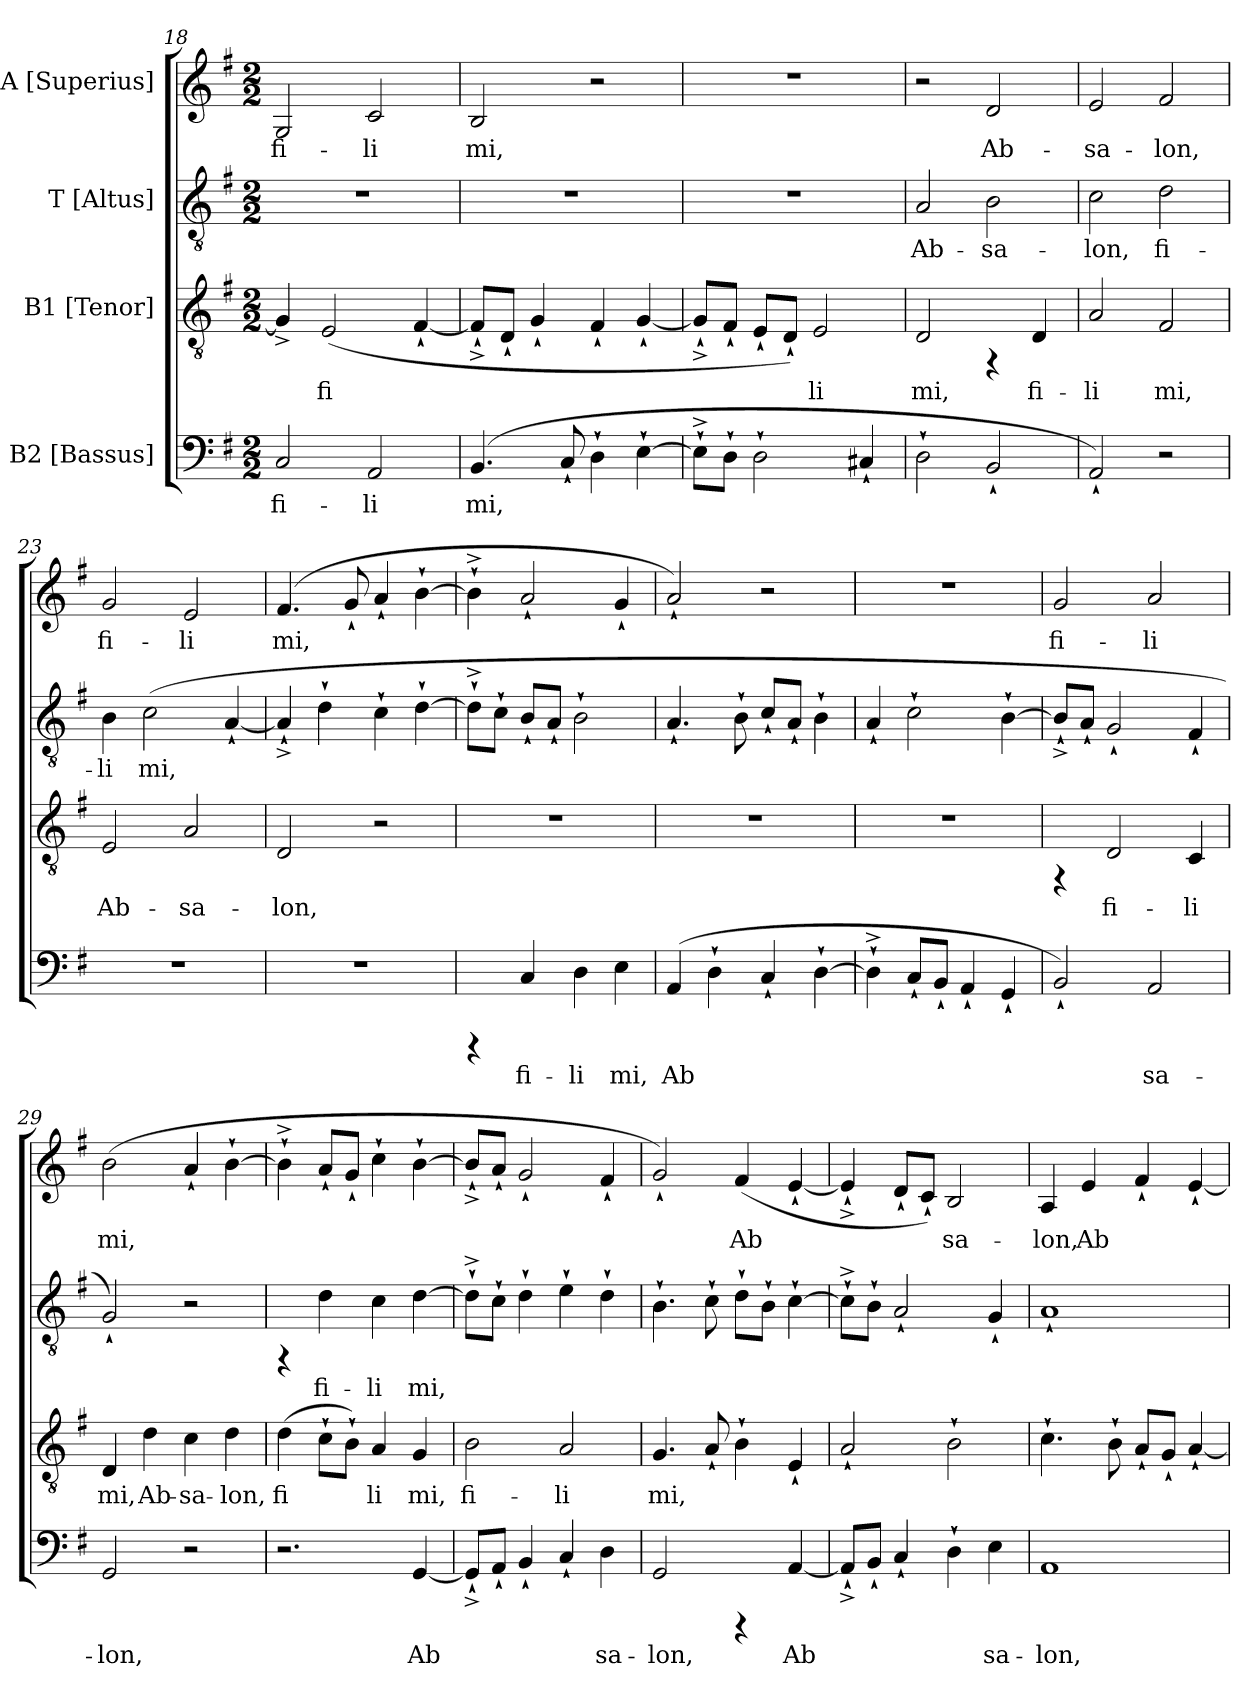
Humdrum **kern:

**kern	**text	**kern	**text	**kern	**text	**kern	**text
*part4	*part4	*part3	*part3	*part2	*part2	*part1	*part1
*staff4	*staff4	*staff3	*staff3	*staff2	*staff2	*staff1	*staff1
*I"B2 [Bassus]	*	*I"B1 [Tenor]	*	*I"T [Altus]	*	*I"A [Superius]	*
*clefF4	*	*clefGv2	*	*clefGv2	*	*clefG2	*
*k[f#]	*	*k[f#]	*	*k[f#]	*	*k[f#]	*
*G:	*	*G:	*	*G:	*	*G:	*
*M2/2	*	*M2/2	*	*M2/2	*	*M2/2	*
=18	=18	=18	=18	=18	=18	=18	=18
!	!LO:LY:b	!	!LO:LY:b	!	!	!	!LO:LY:b
2C/	fi-	4G^</]	.	1r	.	2G/	fi-
!	!	!	!LO:LY:b	!	!	!	!
.	.	(>2E/	fi-	.	.	.	.
!	!LO:LY:b	!	!	!	!	!	!LO:LY:b
2AA/	-li	.	.	.	.	2c/	-li
!	!	!	!LO:LY:b	!	!	!	!
.	.	[<4F#`</	--	.	.	.	.
=19	=19	=19	=19	=19	=19	=19	=19
!	!LO:LY:b	!	!	!	!	!	!LO:LY:b
(>4.BB/	mi,	8F#^>`</L]	.	1r	.	2B/	mi,
.	.	8D`</J	.	.	.	.	.
.	.	4G`</	.	.	.	.	.
!	!LO:LY:b	!	!	!	!	!	!
8C`</	.	.	.	.	.	.	.
!	!LO:LY:b	!	!	!	!	!	!
4D`>\	.	4F#`</	.	.	.	2r	.
!	!LO:LY:b	!	!	!	!	!	!
[>4E`>\	.	[<4G`</	.	.	.	.	.
!!LO:PB:g=z
=20	=20	=20	=20	=20	=20	=20	=20
!	!	!	!LO:LY:b	!	!	!	!
8E^>`>\L]	.	8G^>`</L]	-	1r	.	1r	.
!	!	!	!LO:LY:b	!	!	!	!
8D`>\J	.	8F#`</J	.	.	.	.	.
!	!	!	!LO:LY:b	!	!	!	!
2D`>\	.	8E`</L	.	.	.	.	.
!	!	!	!LO:LY:b	!	!	!	!
.	.	8D`</J)	.	.	.	.	.
!	!	!	!LO:LY:b	!	!	!	!
.	.	2E/	li	.	.	.	.
4C#X`</	.	.	.	.	.	.	.
=21	=21	=21	=21	=21	=21	=21	=21
!	!	!	!LO:LY:b	!	!LO:LY:b	!	!
2D`>\	.	2D/	mi,	2A/	Ab-	2r	.
!	!	!	!	!	!LO:LY:b	!	!LO:LY:b
2BB`</	.	4rFF	.	2B\	-sa-	2d/	Ab-
!	!	!	!LO:LY:b	!	!	!	!
.	.	4D/	fi-	.	.	.	.
=22	=22	=22	=22	=22	=22	=22	=22
!	!	!	!LO:LY:b	!	!LO:LY:b	!	!LO:LY:b
2AA`</)	.	2A/	-li	2c\	-lon,	2e/	-sa-
!	!	!	!LO:LY:b	!	!LO:LY:b	!	!LO:LY:b
2r	.	2F#/	mi,	2d\	fi-	2f#/	-lon,
=23	=23	=23	=23	=23	=23	=23	=23
!	!	!	!LO:LY:b	!	!LO:LY:b	!	!LO:LY:b
1r	.	2E/	Ab-	4B\	-li	2g/	fi-
!	!	!	!	!	!LO:LY:b	!	!
.	.	.	.	(>2c\	mi,	.	.
!	!	!	!LO:LY:b	!	!	!	!LO:LY:b
.	.	2A/	-sa-	.	.	2e/	-li
!	!	!	!	!	!LO:LY:b	!	!
.	.	.	.	[<4A`</	.	.	.
=24	=24	=24	=24	=24	=24	=24	=24
!	!	!	!LO:LY:b	!	!	!	!LO:LY:b
1r	.	2D/	-lon,	4A^>`</]	.	(>4.f#/	mi,
.	.	.	.	4d`>\	.	.	.
!	!	!	!	!	!	!	!LO:LY:b
.	.	.	.	.	.	8g`</	.
!	!	!	!	!	!	!	!LO:LY:b
.	.	2r	.	4c`>\	.	4a`</	.
!	!	!	!	!	!	!	!LO:LY:b
.	.	.	.	[>4d`>\	.	[>4b`>\	.
=25	=25	=25	=25	=25	=25	=25	=25
4rCCC	.	1r	.	8d^>`>\L]	.	4b^>`>\]	.
.	.	.	.	8c`>\J	.	.	.
!	!LO:LY:b	!	!	!	!	!	!
4C/	fi-	.	.	8B`</L	.	2a`</	.
.	.	.	.	8A`</J	.	.	.
!	!LO:LY:b	!	!	!	!	!	!
4D\	-li	.	.	2B`>\	.	.	.
!	!LO:LY:b	!	!	!	!	!	!
4E\	mi,	.	.	.	.	4g`</	.
!!LO:LB:g=z
=26	=26	=26	=26	=26	=26	=26	=26
!	!LO:LY:b	!	!	!	!	!	!
(>4AA/	Ab-	1r	.	4.A`</	.	2a`</)	.
!	!LO:LY:b	!	!	!	!	!	!
4D`>\	--	.	.	.	.	.	.
.	.	.	.	8B`>\	.	.	.
!	!LO:LY:b	!	!	!	!	!	!
4C`</	--	.	.	8c`</L	.	2r	.
.	.	.	.	8A`</J	.	.	.
!	!LO:LY:b	!	!	!	!	!	!
[>4D`>\	--	.	.	4B`>\	.	.	.
=27	=27	=27	=27	=27	=27	=27	=27
4D^>`>\]	.	1r	.	4A`</	.	1r	.
8C`</L	.	.	.	2c`>\	.	.	.
8BB`</J	.	.	.	.	.	.	.
4AA`</	.	.	.	.	.	.	.
4GG`</	.	.	.	[>4B`>\	.	.	.
=28	=28	=28	=28	=28	=28	=28	=28
!	!LO:LY:b	!	!	!	!	!	!LO:LY:b
2BB`</)	-	4rFF	.	8B^>`</L]	.	2g/	fi-
.	.	.	.	8A`</J	.	.	.
!	!	!	!LO:LY:b	!	!	!	!
.	.	2D/	fi-	2G`</	.	.	.
!	!LO:LY:b	!	!	!	!	!	!LO:LY:b
2AA/	sa-	.	.	.	.	2a/	-li
!	!	!	!LO:LY:b	!	!	!	!
.	.	4C/	-li	4F#`</	.	.	.
=29	=29	=29	=29	=29	=29	=29	=29
!	!LO:LY:b	!	!LO:LY:b	!	!	!	!LO:LY:b
2GG/	-lon,	4D/	mi,	2G`</)	.	(>2b\	mi,
!	!	!	!LO:LY:b	!	!	!	!
.	.	4d\	Ab-	.	.	.	.
!	!	!	!LO:LY:b	!	!	!	!LO:LY:b
2r	.	4c\	-sa-	2r	.	4a`</	.
!	!	!	!LO:LY:b	!	!	!	!LO:LY:b
.	.	4d\	-lon,	.	.	[>4b`>\	.
=30	=30	=30	=30	=30	=30	=30	=30
!	!	!	!LO:LY:b	!	!	!	!
2.r	.	(>4d\	fi-	4rFF	.	4b^>`>\]	.
!	!	!	!LO:LY:b	!	!LO:LY:b	!	!
.	.	8c`>\L	-	4d\	fi-	8a`</L	.
!	!	!	!LO:LY:b	!	!	!	!
.	.	8B`>\J)	.	.	.	8g`</J	.
!	!	!	!LO:LY:b	!	!LO:LY:b	!	!
.	.	4A/	li	4c\	-li	4cc`>\	.
!	!LO:LY:b	!	!LO:LY:b	!	!LO:LY:b	!	!
[<4GG/	Ab-	4G/	mi,	[>4d\	mi,	[>4b`>\	.
=31	=31	=31	=31	=31	=31	=31	=31
!	!LO:LY:b	!	!LO:LY:b	!	!	!	!
8GG^>`</L]	-	2B\	fi-	8d^>`>\L]	.	8b^>`</L]	.
!	!LO:LY:b	!	!	!	!	!	!
8AA`</J	.	.	.	8c`>\J	.	8a`</J	.
!	!LO:LY:b	!	!	!	!	!	!
4BB`</	.	.	.	4d`>\	.	2g`</	.
!	!LO:LY:b	!	!LO:LY:b	!	!	!	!
4C`</	.	2A/	-li	4e`>\	.	.	.
!	!LO:LY:b	!	!	!	!	!	!
4D\	sa-	.	.	4d`>\	.	4f#`</	.
!!LO:LB:g=z
=32	=32	=32	=32	=32	=32	=32	=32
!	!LO:LY:b	!	!LO:LY:b	!	!	!	!LO:LY:b
2GG/	-lon,	4.G/	mi,	4.B`>\	.	2g`</)	.
!	!	!	!LO:LY:b	!	!	!	!
.	.	8A`</	.	8c`>\	.	.	.
!	!	!	!LO:LY:b	!	!	!	!LO:LY:b
4rCCC	.	4B`>\	.	8d`>\L	.	(>4f#/	Ab-
.	.	.	.	8B`>\J	.	.	.
!	!LO:LY:b	!	!LO:LY:b	!	!	!	!LO:LY:b
[<4AA/	Ab-	4E`</	.	[>4c`>\	.	[<4e`</	--
=33	=33	=33	=33	=33	=33	=33	=33
!	!LO:LY:b	!	!	!	!	!	!LO:LY:b
8AA^>`</L]	-	2A`</	.	8c^>`>\L]	.	4e^>`</]	-
!	!LO:LY:b	!	!	!	!	!	!
8BB`</J	.	.	.	8B`>\J	.	.	.
!	!LO:LY:b	!	!	!	!	!	!LO:LY:b
4C`</	.	.	.	2A`</	.	8d`</L	.
!	!	!	!	!	!	!	!LO:LY:b
.	.	.	.	.	.	8c`</J)	.
!	!LO:LY:b	!	!	!	!	!	!LO:LY:b
4D`>\	.	2B`>\	.	.	.	2B/	sa-
!	!LO:LY:b	!	!	!	!	!	!
4E\	sa-	.	.	4G`</	.	.	.
=34	=34	=34	=34	=34	=34	=34	=34
!	!LO:LY:b	!	!	!	!	!	!LO:LY:b
1AA	-lon,	4.c`>\	.	1A`<	.	4A/	-lon,
!	!	!	!	!	!	!	!LO:LY:b
.	.	.	.	.	.	4e/	Ab-
.	.	8B`>\	.	.	.	.	.
!	!	!	!	!	!	!	!LO:LY:b
.	.	8A`</L	.	.	.	4f#`</	--
.	.	8G`</J	.	.	.	.	.
!	!	!	!	!	!	!	!LO:LY:b
.	.	[<4A`</	.	.	.	[<4e`</	--
=	=	=	=	=	=	=	=
*-	*-	*-	*-	*-	*-	*-	*-
